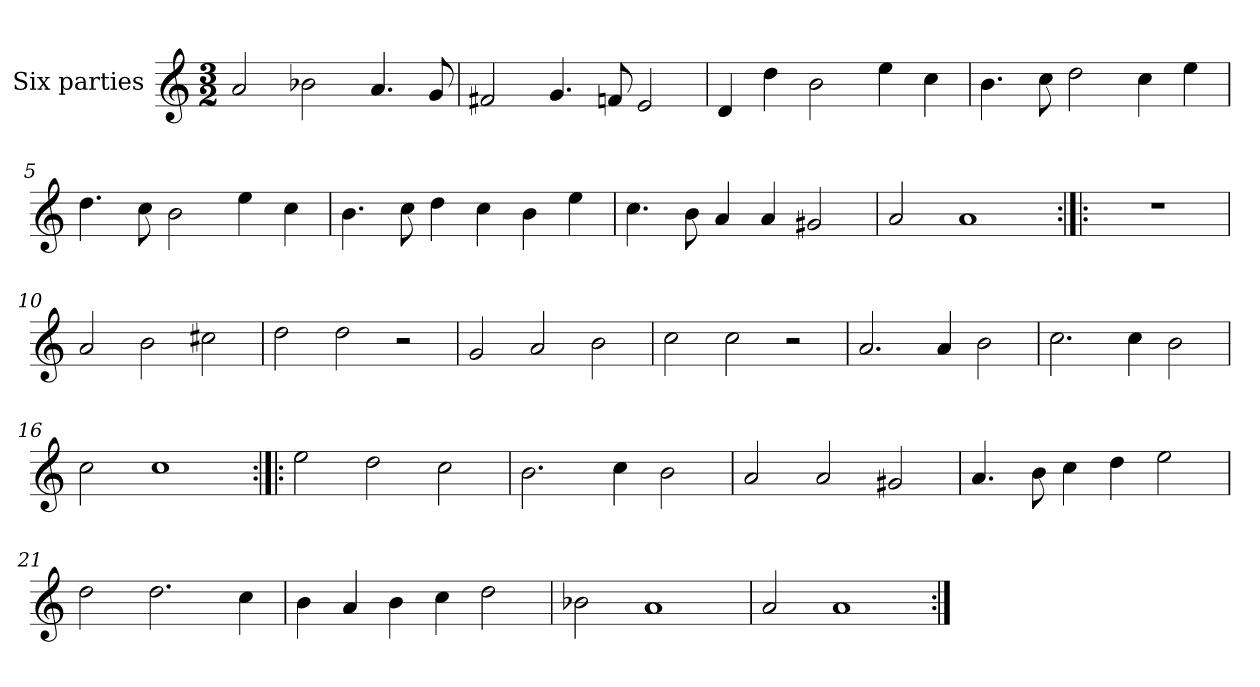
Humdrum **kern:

**kern
*part1
*staff1
*I"Six parties
*clefG2
*k[]
*M3/2
*MM180
=1
2a/
2b-X\
4.a/
8g/
=2
2f#X/
4.g/
8fn/
2e/
=3
4d/
4dd\
2b\
4ee\
4cc\
=4
4.b\
8cc\
2dd\
4cc\
4ee\
=5
4.dd\
8cc\
2b\
4ee\
4cc\
=6
4.b\
8cc\
4dd\
4cc\
4b\
4ee\
=7
4.cc\
8b\
4a/
4a/
2g#X/
=8
2a/
1a
=9:|!|:
1.r
=10
2a/
2b\
2cc#X\
=11
2dd\
2dd\
2r
=12
2g/
2a/
2b\
=13
2cc\
2cc\
2r
=14
2.a/
4a/
2b\
=15
2.cc\
4cc\
2b\
=16
2cc\
1cc
=17:|!|:
2ee\
2dd\
2cc\
=18
2.b\
4cc\
2b\
=19
2a/
2a/
2g#X/
=20
4.a/
8b\
4cc\
4dd\
2ee\
=21
2dd\
2.dd\
4cc\
=22
4b\
4a/
4b\
4cc\
2dd\
=23
2b-X\
1a
=24
2a/
1a
=:|!
*-
